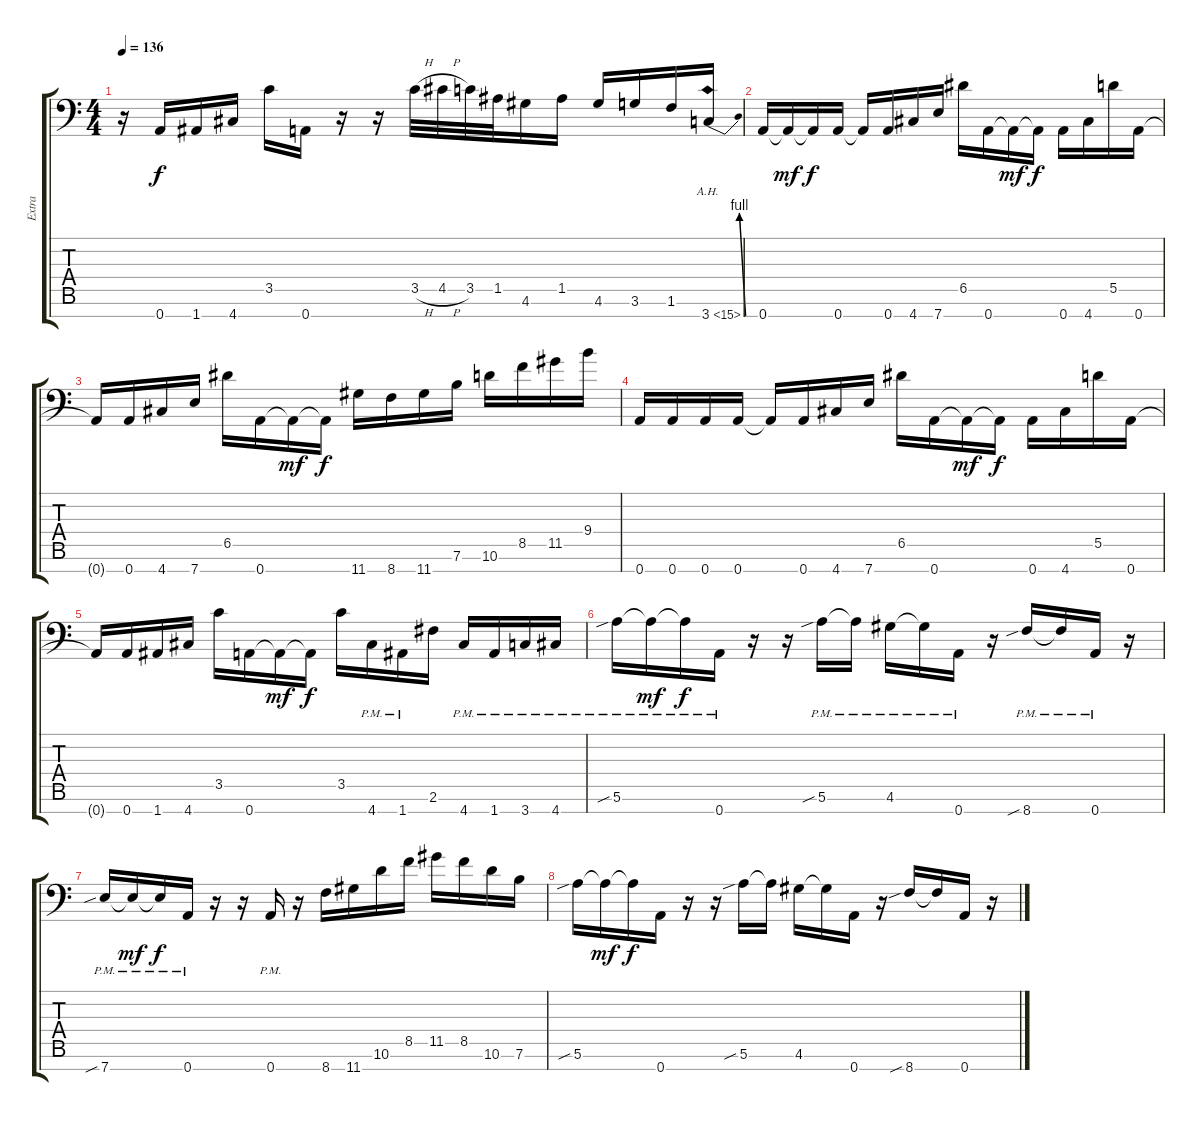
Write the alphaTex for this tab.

\track ("Extra" "Extra") {instrument distortionguitar}
\staff {score tabs}
\tuning (E4 B3 G3 D3 A2 E2 A1) {hide}
\ts (4 4)
\tempo 136
\clef f4
\ks c
r.16{dy f} 0.7.16 1.7.16 4.7.16 3.5.16 0.7.16 r.16 r.16 3.5{h}.32 4.5{h}.32 3.5.32 1.5.32 4.6.16 1.5.16 4.6.16 3.6.16 1.6.16 3.7{be (bend 0 0 60 4) ah 12}.16 |
0.7.16 0.7{t}.16{dy mf} 0.7{t}.16{dy f} 0.7.16 0.7{t}.16 0.7.16 4.7.16 7.7.16 6.5.16 0.7.16 0.7{t}.16{dy mf} 0.7{t}.16{dy f} 0.7.16 4.7.16 5.5.16 0.7.16 |
0.7{t}.16 0.7.16 4.7.16 7.7.16 6.5.16 0.7.16 0.7{t}.16{dy mf} 0.7{t}.16{dy f} 11.7.16 8.7.16 11.7.16 7.6.16 10.6.16 8.5.16 11.5.16 9.4.16 |
0.7.16 0.7.16 0.7.16 0.7.16 0.7{t}.16 0.7.16 4.7.16 7.7.16 6.5.16 0.7.16 0.7{t}.16{dy mf} 0.7{t}.16{dy f} 0.7.16 4.7.16 5.5.16 0.7.16 |
0.7{t}.16 0.7.16 1.7.16 4.7.16 3.5.16 0.7.16 0.7{t}.16{dy mf} 0.7{t}.16{dy f} 3.5.16 4.7{pm}.16 1.7{pm}.16 2.6.16 4.7{pm}.16 1.7{pm}.16 3.7{pm}.16 4.7{pm}.16 |
5.6{sib pm}.16 5.6{pm t}.16{dy mf} 5.6{pm t}.16{dy f} 0.7{pm}.16 r.16 r.16 5.6{sib pm}.16 5.6{pm t}.16 4.6{pm}.16 4.6{pm t}.16 0.7{pm}.16 r.16 8.7{sib pm}.16 8.7{pm t}.16 0.7{pm}.16 r.16 |
7.7{sib pm}.16 7.7{pm t}.16{dy mf} 7.7{pm t}.16{dy f} 0.7{pm}.16 r.16 r.16 0.7{pm}.16 r.16 8.7.16 11.7.16 10.6.16 8.5.16 11.5.16 8.5.16 10.6.16 7.6.16 |
5.6{sib}.16 5.6{t}.16{dy mf} 5.6{t}.16{dy f} 0.7.16 r.16 r.16 5.6{sib}.16 5.6{t}.16 4.6.16 4.6{t}.16 0.7.16 r.16 8.7{sib}.16 8.7{t}.16 0.7.16 r.16
